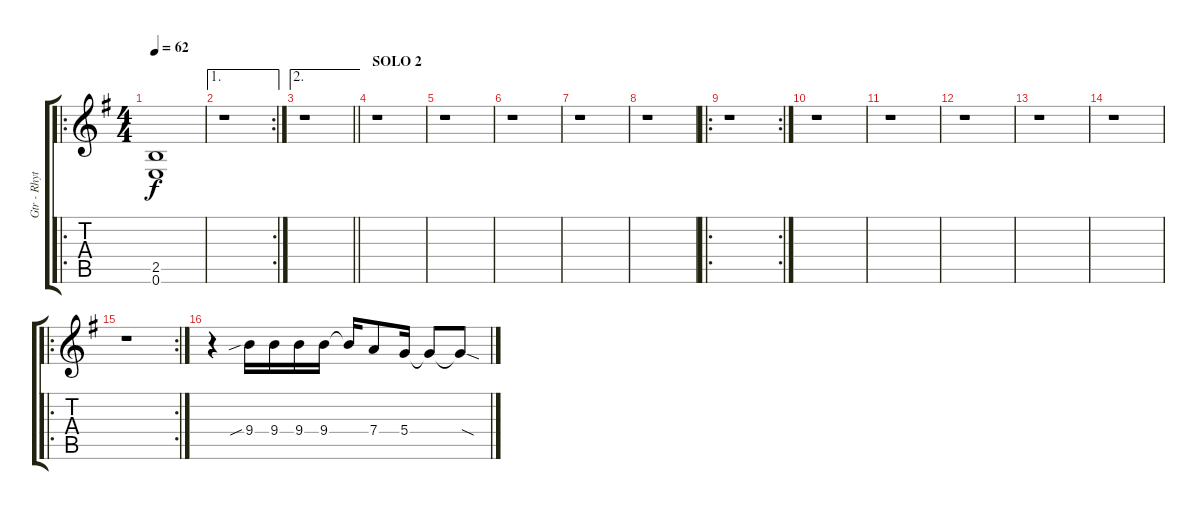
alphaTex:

\track ("Gtr - Rhythm 2" "Gtr - Rhyt") {instrument overdrivenguitar}
\staff {score tabs}
\tuning (E4 B3 G3 D3 A2 E2) {hide}
\ro
\ts (4 4)
\tempo 62
\clef g2
\ks eminor
(2.5{t} 0.6{t}).1{dy f} |
\ae 1
\rc 2
r.1 |
\ae 2
\barLineRight lightlight
r.1 |
\section ("" "SOLO 2")
r.1 |
r.1 |
r.1 |
r.1 |
r.1 |
\ro
\rc 2
r.1 |
r.1 |
r.1 |
r.1 |
r.1 |
r.1 |
\ro
\rc 2
r.1 |
r.4 9.4{sib}.16 9.4.16{beam merge} 9.4.16 9.4.16 9.4{t}.16 7.4.8 5.4.16 5.4{t}.8 5.4{sod t}.8
